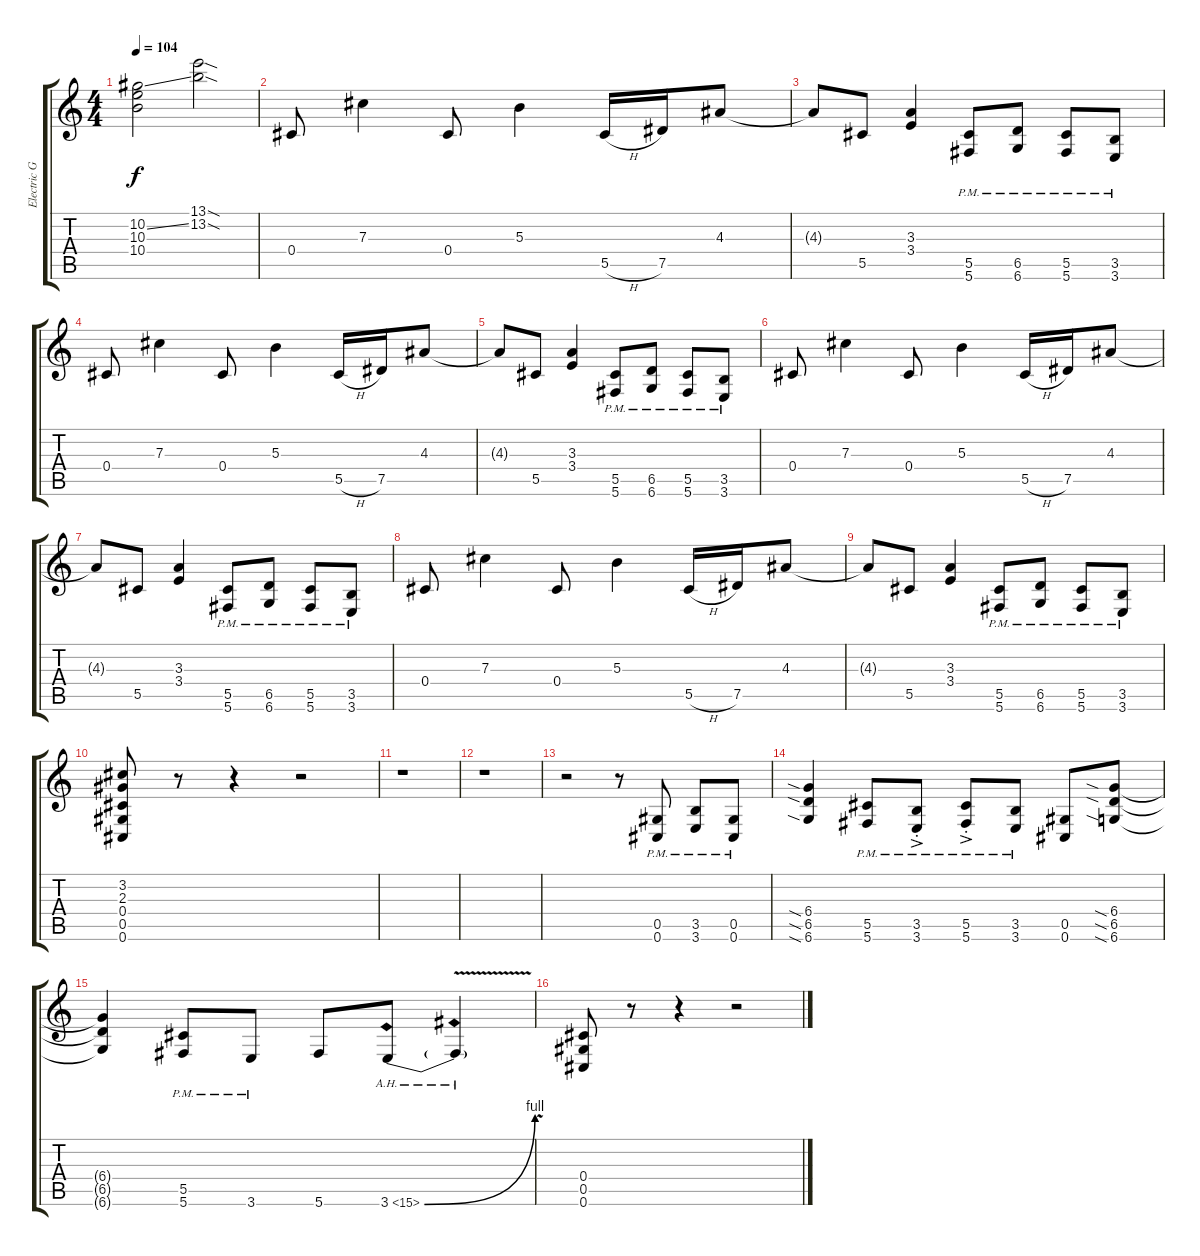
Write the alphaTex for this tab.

\track ("Electric Guitar 1" "Electric G") {instrument distortionguitar}
\staff {score tabs}
\tuning (Eb4 Bb3 Gb3 Db3 Ab2 Db2) {hide}
\ts (4 4)
\tempo 104
\clef g2
\ks c
(10.2{ss} 10.3 10.4).2{dy f} (13.1{sod} 13.2{sod}).2 |
0.4.8 7.3.4 0.4.8 5.3.4 5.5{h}.16 7.5.16 4.3.8 |
4.3{t}.8 5.5.8 (3.3 3.4).4 (5.5{pm} 5.6{pm}).8 (6.5{pm} 6.6{pm}).8 (5.5{pm} 5.6{pm}).8 (3.5{pm} 3.6{pm}).8 |
0.4.8 7.3.4 0.4.8 5.3.4 5.5{h}.16 7.5.16 4.3.8 |
4.3{t}.8 5.5.8 (3.3 3.4).4 (5.5{pm} 5.6{pm}).8 (6.5{pm} 6.6{pm}).8 (5.5{pm} 5.6{pm}).8 (3.5{pm} 3.6{pm}).8 |
0.4.8 7.3.4 0.4.8 5.3.4 5.5{h}.16 7.5.16 4.3.8 |
4.3{t}.8 5.5.8 (3.3 3.4).4 (5.5{pm} 5.6{pm}).8 (6.5{pm} 6.6{pm}).8 (5.5{pm} 5.6{pm}).8 (3.5{pm} 3.6{pm}).8 |
0.4.8 7.3.4 0.4.8 5.3.4 5.5{h}.16 7.5.16 4.3.8 |
4.3{t}.8 5.5.8 (3.3 3.4).4 (5.5{pm} 5.6{pm}).8 (6.5{pm} 6.6{pm}).8 (5.5{pm} 5.6{pm}).8 (3.5{pm} 3.6{pm}).8 |
(3.2 2.3 0.4 0.5 0.6).8 r.8 r.4 r.2 |
r.1 |
r.1 |
r.2 r.8 (0.5{pm} 0.6{pm}).8 (3.5{pm} 3.6{pm}).8 (0.5{pm} 0.6{pm}).8 |
(6.4{sia} 6.5{sia} 6.6{sia}).4 (5.5{pm} 5.6{pm}).8 (3.5{ac pm st} 3.6{pm}).8 (5.5{ac pm st} 5.6{pm}).8 (3.5{pm} 3.6{pm}).8 (0.5 0.6).8 (6.4{sia} 6.5{sia} 6.6{sia}).8 |
(6.4{t} 6.5{t} 6.6{t}).4 (5.5{pm} 5.6{pm}).8 3.6{pm}.8 5.6.8 3.6{be (bend 0 0 60 4) ah 12}.8 3.6{ah 12 v t}.4 |
(0.4 0.5 0.6).8 r.8 r.4 r.2
